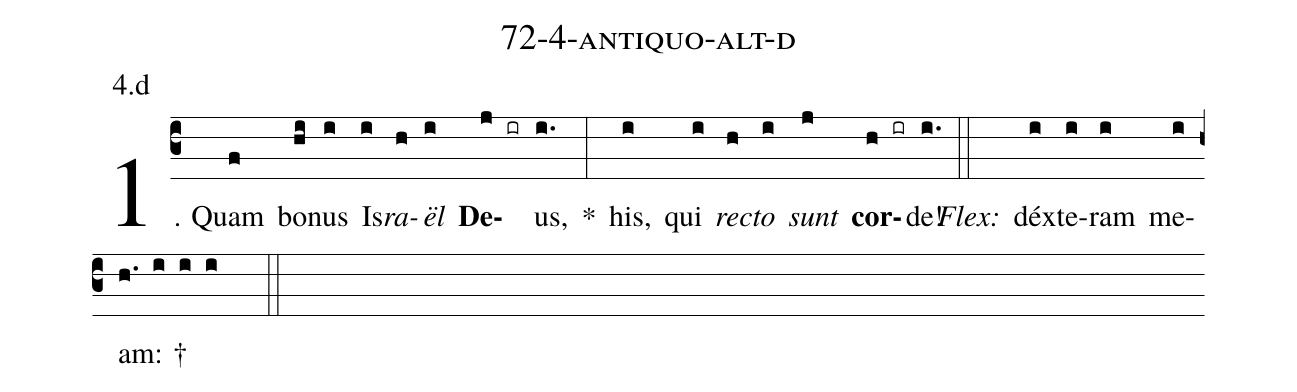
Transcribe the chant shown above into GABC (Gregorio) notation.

name: 72-4-antiquo-alt-d;
annotation: 4.d;
%%
(c3)1. Quam(f) bo(hi)nus(i) Is(i)<i>ra</i>(h)<i>ël</i>(i) <b>De</b>(j ir)us,(i.) *(:) his,(i) qui(i) <i>rec</i>(h)<i>to</i>(i) <i>sunt</i>(j) <b>cor</b>(h ir)de!(i.) (::)
<i>Flex:</i>()  déx(i)te(i)ram(i) me(i)am: †(h. i i i  ::)
